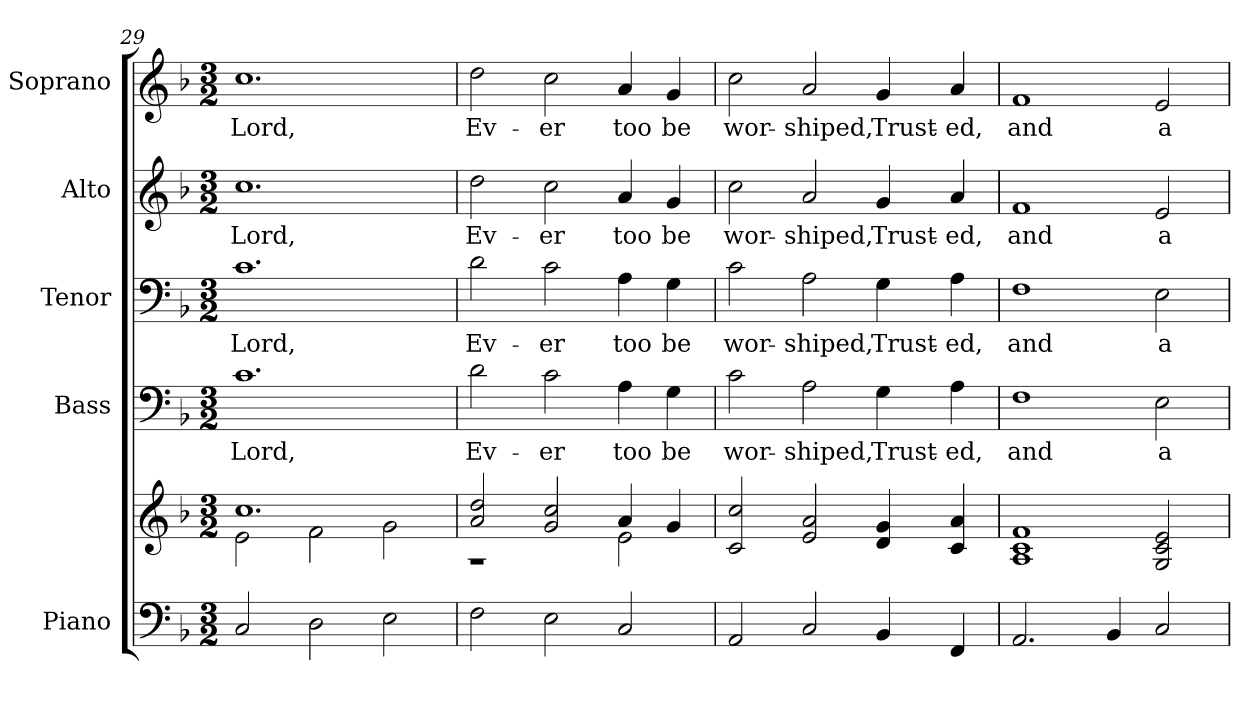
**kern	**kern	**kern	**text	**kern	**text	**kern	**text	**kern	**text
*part5	*part5	*part4	*part4	*part3	*part3	*part2	*part2	*part1	*part1
*staff6	*staff5	*staff4	*staff4	*staff3	*staff3	*staff2	*staff2	*staff1	*staff1
*I"Piano	*	*I"Bass	*	*I"Tenor	*	*I"Alto	*	*I"Soprano	*
*I'Pno.	*	*I'B.	*	*I'T.	*	*I'A.	*	*I'S.	*
!!LO:PB:g=z
*clefF4	*clefG2	*clefF4	*	*clefF4	*	*clefG2	*	*clefG2	*
*k[b-]	*k[b-]	*k[b-]	*	*k[b-]	*	*k[b-]	*	*k[b-]	*
*F:	*F:	*F:	*	*F:	*	*F:	*	*F:	*
*M3/2	*M3/2	*M3/2	*	*M3/2	*	*M3/2	*	*M3/2	*
=29	=29	=29	=29	=29	=29	=29	=29	=29	=29
*	*^	*	*	*	*	*	*	*	*
!	!	!	!	!LO:LY:b:color=#000000	!	!	!	!	!	!
!	!	!	!	!	!	!LO:LY:b:color=#000000	!	!	!	!
!	!	!	!	!	!	!	!	!LO:LY:b:color=#000000	!	!
!	!	!	!	!	!	!	!	!	!	!LO:LY:b:color=#000000
2Ci/	1.cci	2ei\	1.ci	Lord,	1.ci	Lord,	1.cci	Lord,	1.cci	Lord,
2Di\	.	2fi\	.	.	.	.	.	.	.	.
2Ei\	.	2gi\	.	.	.	.	.	.	.	.
=30	=30	=30	=30	=30	=30	=30	=30	=30	=30	=30
!	!	!	!	!LO:LY:b:color=#000000	!	!	!	!	!	!
!	!	!	!	!	!	!LO:LY:b:color=#000000	!	!	!	!
!	!	!	!	!	!	!	!	!LO:LY:b:color=#000000	!	!
!	!	!	!	!	!	!	!	!	!	!LO:LY:b:color=#000000
2Fi\	2ai/ 2ddi	1r	2di\	Ev-	2di\	Ev-	2ddi\	Ev-	2ddi\	Ev-
!	!	!	!	!LO:LY:b:color=#000000	!	!	!	!	!	!
!	!	!	!	!	!	!LO:LY:b:color=#000000	!	!	!	!
!	!	!	!	!	!	!	!	!LO:LY:b:color=#000000	!	!
!	!	!	!	!	!	!	!	!	!	!LO:LY:b:color=#000000
2Ei\	2gi/ 2cci	.	2ci\	-er	2ci\	-er	2cci\	-er	2cci\	-er
!	!	!	!	!LO:LY:b:color=#000000	!	!	!	!	!	!
!	!	!	!	!	!	!LO:LY:b:color=#000000	!	!	!	!
!	!	!	!	!	!	!	!	!LO:LY:b:color=#000000	!	!
!	!	!	!	!	!	!	!	!	!	!LO:LY:b:color=#000000
2Ci/	4ai/	2ei\	4Ai\	too	4Ai\	too	4ai/	too	4ai/	too
!	!	!	!	!LO:LY:b:color=#000000	!	!	!	!	!	!
!	!	!	!	!	!	!LO:LY:b:color=#000000	!	!	!	!
!	!	!	!	!	!	!	!	!LO:LY:b:color=#000000	!	!
!	!	!	!	!	!	!	!	!	!	!LO:LY:b:color=#000000
.	4gi/	.	4Gi\	be	4Gi\	be	4gi/	be	4gi/	be
*	*v	*v	*	*	*	*	*	*	*	*
=31	=31	=31	=31	=31	=31	=31	=31	=31	=31
!	!	!	!LO:LY:b:color=#000000	!	!	!	!	!	!
!	!	!	!	!	!LO:LY:b:color=#000000	!	!	!	!
!	!	!	!	!	!	!	!LO:LY:b:color=#000000	!	!
!	!	!	!	!	!	!	!	!	!LO:LY:b:color=#000000
2AAi/	2ci/ 2cci	2ci\	wor-	2ci\	wor-	2cci\	wor-	2cci\	wor-
!	!	!	!LO:LY:b:color=#000000	!	!	!	!	!	!
!	!	!	!	!	!LO:LY:b:color=#000000	!	!	!	!
!	!	!	!	!	!	!	!LO:LY:b:color=#000000	!	!
!	!	!	!	!	!	!	!	!	!LO:LY:b:color=#000000
2Ci/	2ei/ 2ai	2Ai\	-shiped,	2Ai\	-shiped,	2ai/	-shiped,	2ai/	-shiped,
!	!	!	!LO:LY:b:color=#000000	!	!	!	!	!	!
!	!	!	!	!	!LO:LY:b:color=#000000	!	!	!	!
!	!	!	!	!	!	!	!LO:LY:b:color=#000000	!	!
!	!	!	!	!	!	!	!	!	!LO:LY:b:color=#000000
4BB-i/	4di/ 4gi	4Gi\	Trust-	4Gi\	Trust-	4gi/	Trust-	4gi/	Trust-
!	!	!	!LO:LY:b:color=#000000	!	!	!	!	!	!
!	!	!	!	!	!LO:LY:b:color=#000000	!	!	!	!
!	!	!	!	!	!	!	!LO:LY:b:color=#000000	!	!
!	!	!	!	!	!	!	!	!	!LO:LY:b:color=#000000
4FFi/	4ci/ 4ai	4Ai\	-ed,	4Ai\	-ed,	4ai/	-ed,	4ai/	-ed,
!!LO:PB:g=z
=32	=32	=32	=32	=32	=32	=32	=32	=32	=32
!	!	!	!LO:LY:b:color=#000000	!	!	!	!	!	!
!	!	!	!	!	!LO:LY:b:color=#000000	!	!	!	!
!	!	!	!	!	!	!	!LO:LY:b:color=#000000	!	!
!	!	!	!	!	!	!	!	!	!LO:LY:b:color=#000000
2.AAi/	1Ai 1ci 1fi	1Fi	and	1Fi	and	1fi	and	1fi	and
4BB-i/	.	.	.	.	.	.	.	.	.
!	!	!	!LO:LY:b:color=#000000	!	!	!	!	!	!
!	!	!	!	!	!LO:LY:b:color=#000000	!	!	!	!
!	!	!	!	!	!	!	!LO:LY:b:color=#000000	!	!
!	!	!	!	!	!	!	!	!	!LO:LY:b:color=#000000
2Ci/	2Gi/ 2ci 2ei	2Ei\	a-	2Ei\	a-	2ei/	a-	2ei/	a-
=	=	=	=	=	=	=	=	=	=
*-	*-	*-	*-	*-	*-	*-	*-	*-	*-
